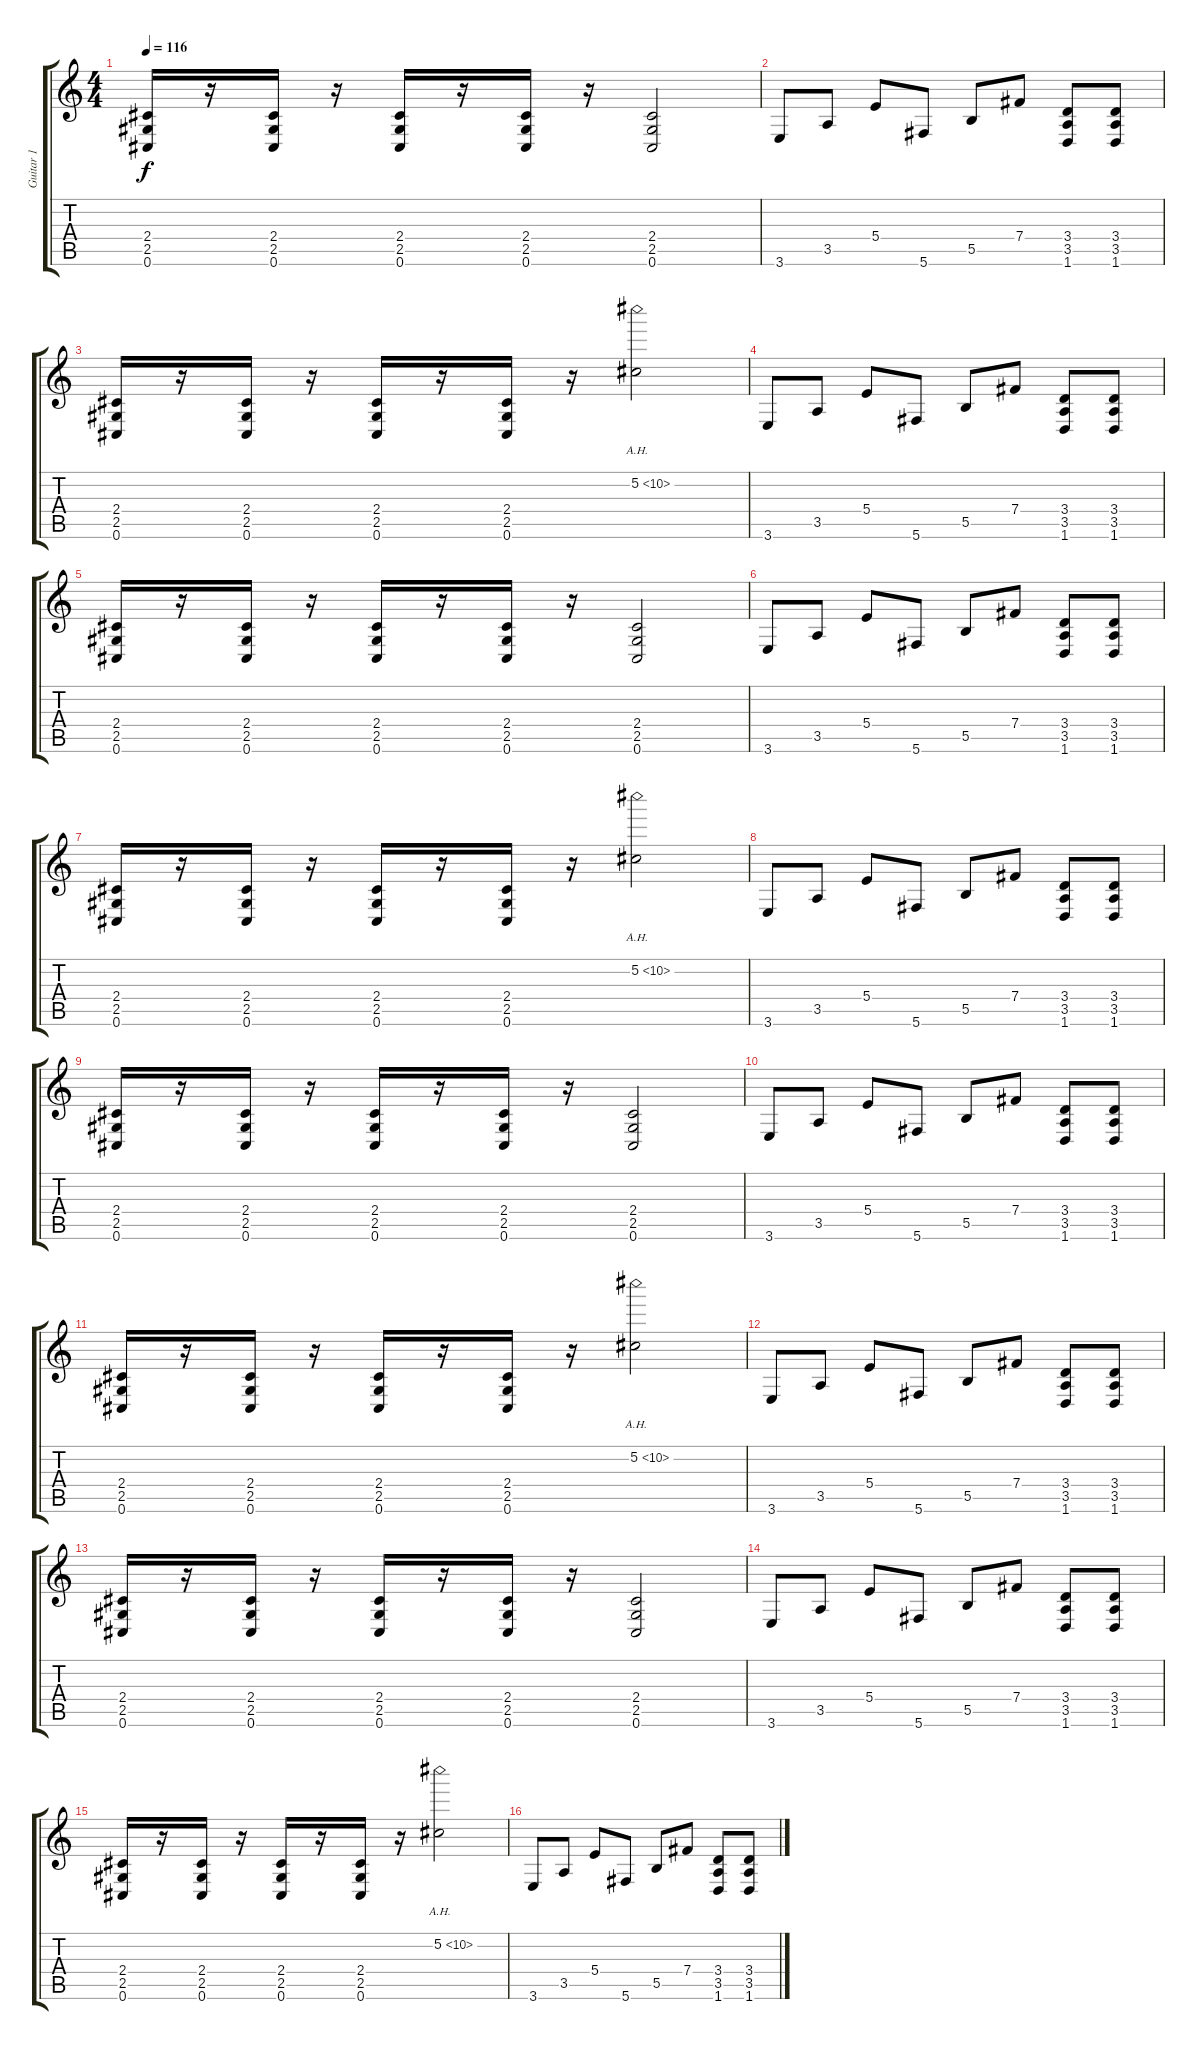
\track ("Guitar 1" "Guitar 1") {instrument overdrivenguitar}
\staff {score tabs}
\tuning (Db4 Ab3 E3 B2 Gb2 Db2) {hide}
\ts (4 4)
\tempo 116
\clef g2
\ks c
(2.4 2.5 0.6).16{dy f} r.16 (2.4 2.5 0.6).16 r.16 (2.4 2.5 0.6).16 r.16 (2.4 2.5 0.6).16 r.16 (2.4 2.5 0.6).2 |
3.6.8 3.5.8 5.4.8 5.6.8 5.5.8 7.4.8 (3.4 3.5 1.6).8 (3.4 3.5 1.6).8 |
(2.4 2.5 0.6).16 r.16 (2.4 2.5 0.6).16 r.16 (2.4 2.5 0.6).16 r.16 (2.4 2.5 0.6).16 r.16 5.2{ah 5}.2 |
3.6.8 3.5.8 5.4.8 5.6.8 5.5.8 7.4.8 (3.4 3.5 1.6).8 (3.4 3.5 1.6).8 |
(2.4 2.5 0.6).16 r.16 (2.4 2.5 0.6).16 r.16 (2.4 2.5 0.6).16 r.16 (2.4 2.5 0.6).16 r.16 (2.4 2.5 0.6).2 |
3.6.8 3.5.8 5.4.8 5.6.8 5.5.8 7.4.8 (3.4 3.5 1.6).8 (3.4 3.5 1.6).8 |
(2.4 2.5 0.6).16 r.16 (2.4 2.5 0.6).16 r.16 (2.4 2.5 0.6).16 r.16 (2.4 2.5 0.6).16 r.16 5.2{ah 5}.2 |
3.6.8 3.5.8 5.4.8 5.6.8 5.5.8 7.4.8 (3.4 3.5 1.6).8 (3.4 3.5 1.6).8 |
(2.4 2.5 0.6).16 r.16 (2.4 2.5 0.6).16 r.16 (2.4 2.5 0.6).16 r.16 (2.4 2.5 0.6).16 r.16 (2.4 2.5 0.6).2 |
3.6.8 3.5.8 5.4.8 5.6.8 5.5.8 7.4.8 (3.4 3.5 1.6).8 (3.4 3.5 1.6).8 |
(2.4 2.5 0.6).16 r.16 (2.4 2.5 0.6).16 r.16 (2.4 2.5 0.6).16 r.16 (2.4 2.5 0.6).16 r.16 5.2{ah 5}.2 |
3.6.8 3.5.8 5.4.8 5.6.8 5.5.8 7.4.8 (3.4 3.5 1.6).8 (3.4 3.5 1.6).8 |
(2.4 2.5 0.6).16 r.16 (2.4 2.5 0.6).16 r.16 (2.4 2.5 0.6).16 r.16 (2.4 2.5 0.6).16 r.16 (2.4 2.5 0.6).2 |
3.6.8 3.5.8 5.4.8 5.6.8 5.5.8 7.4.8 (3.4 3.5 1.6).8 (3.4 3.5 1.6).8 |
(2.4 2.5 0.6).16 r.16 (2.4 2.5 0.6).16 r.16 (2.4 2.5 0.6).16 r.16 (2.4 2.5 0.6).16 r.16 5.2{ah 5}.2 |
3.6.8 3.5.8 5.4.8 5.6.8 5.5.8 7.4.8 (3.4 3.5 1.6).8 (3.4 3.5 1.6).8
